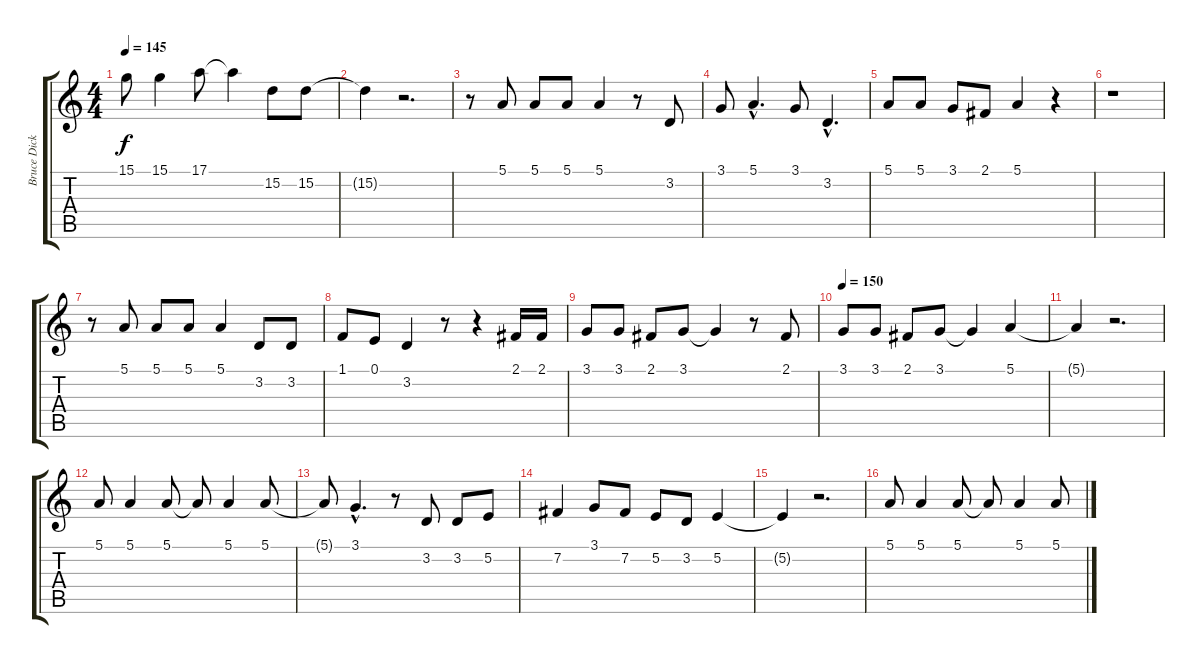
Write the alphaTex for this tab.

\track ("Bruce Dickinson" "Bruce Dick") {instrument violin}
\staff {score tabs}
\tuning (E4 B3 G3 D3 A2 E2) {hide}
\ts (4 4)
\tempo 145
\clef g2
\ks c
15.1.8{dy f} 15.1.4 17.1.8 17.1{t}.4 15.2.8 15.2.8 |
15.2{t}.4 r.2{d} |
r.8 5.1.8 5.1.8 5.1.8 5.1.4 r.8 3.2.8 |
3.1.8 5.1{hac}.4{d} 3.1.8 3.2{hac}.4{d} |
5.1.8 5.1.8 3.1.8 2.1.8 5.1.4 r.4 |
r.1 |
r.8 5.1.8 5.1.8 5.1.8 5.1.4 3.2.8 3.2.8 |
1.1.8 0.1.8 3.2.4 r.8 r.4 2.1.16 2.1.16 |
3.1.8 3.1.8 2.1.8 3.1.8 3.1{t}.4 r.8 2.1.8 |
\tempo 150
3.1.8 3.1.8 2.1.8 3.1.8 3.1{t}.4 5.1.4 |
5.1{t}.4 r.2{d} |
5.1.8 5.1.4 5.1.8 5.1{t}.8 5.1.4 5.1.8 |
5.1{t}.8 3.1{hac}.4{d} r.8 3.2.8 3.2.8 5.2.8 |
7.2.4 3.1.8 7.2.8 5.2.8 3.2.8 5.2.4 |
5.2{t}.4 r.2{d} |
5.1.8 5.1.4 5.1.8 5.1{t}.8 5.1.4 5.1.8
